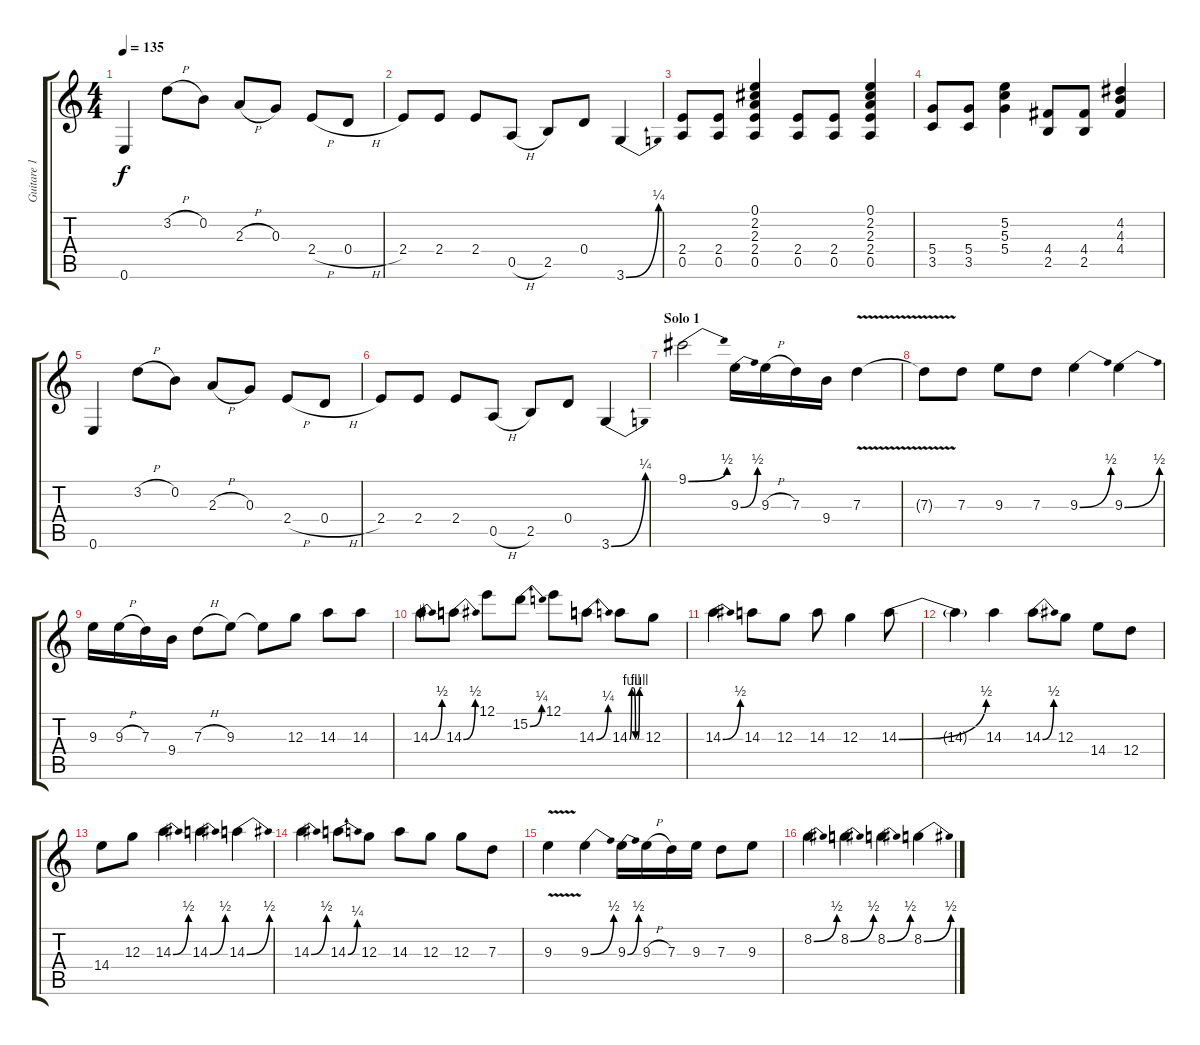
\track ("Guitare 1" "Guitare 1") {instrument distortionguitar}
\staff {score tabs}
\tuning (E4 B3 G3 D3 A2 E2) {hide}
\ts (4 4)
\tempo 135
\clef g2
\ks c
0.6.4{dy f} 3.2{h}.8 0.2.8 2.3{h}.8 0.3.8 2.4{h}.8 0.4{h}.8 |
2.4.8 2.4.8 2.4.8 0.5{h}.8 2.5.8 0.4.8 3.6{be (bend 0 0 60 1)}.4 |
(2.4 0.5).8 (2.4 0.5).8 (0.1 2.2 2.3 2.4 0.5).4 (2.4 0.5).8 (2.4 0.5).8 (0.1 2.2 2.3 2.4 0.5).4 |
(5.4 3.5).8 (5.4 3.5).8 (5.2 5.3 5.4).4 (4.4 2.5).8 (4.4 2.5).8 (4.2 4.3 4.4).4 |
0.6.4 3.2{h}.8 0.2.8 2.3{h}.8 0.3.8 2.4{h}.8 0.4{h}.8 |
2.4.8 2.4.8 2.4.8 0.5{h}.8 2.5.8 0.4.8 3.6{be (bend 0 0 60 1)}.4 |
\section ("" "Solo 1")
9.1{be (bend 0 0 60 2)}.2{volume 16} 9.3{be (bend 0 0 60 2)}.16 9.3{h}.16 7.3.16 9.4.16 7.3{v}.4 |
7.3{t}.8 7.3.8 9.3.8 7.3.8 9.3{be (bend 0 0 60 2)}.4 9.3{be (bend 0 0 60 2)}.4 |
9.3.16 9.3{h}.16 7.3.16 9.4.16 7.3{h}.8 9.3.8 9.3{t}.8 12.3.8 14.3.8 14.3.8 |
14.3{be (bend 0 0 60 2)}.8 14.3{be (bend 0 0 60 2)}.8 12.1.8 15.2{be (bend 0 0 60 1)}.8 12.1.8 14.3{be (bend 0 0 60 1)}.8 14.3{be (custom 0 0 10 4 20 4 30 0 40 0 50 4 60 4)}.8 12.3.8 |
14.3{be (bend 0 0 60 2)}.4 14.3.8 12.3.8 14.3.8 12.3.4 14.3{be (bend 0 0 60 2)}.8 |
14.3{t}.4 14.3.4 14.3{be (bend 0 0 60 2)}.8 12.3.8 14.4.8 12.4.8 |
14.4.8 12.3.8 14.3{be (bend 0 0 60 2)}.4 14.3{be (bend 0 0 60 2)}.4 14.3{be (bend 0 0 60 2)}.4 |
14.3{be (bend 0 0 60 2)}.4 14.3{be (bend 0 0 60 1)}.8 12.3.8 14.3.8 12.3.8 12.3.8 7.3.8 |
9.3{v}.4 9.3{be (bend 0 0 60 2)}.4 9.3{be (bend 0 0 60 2)}.16 9.3{h}.16 7.3.16 9.3.16 7.3.8 9.3.8 |
8.2{be (bend 0 0 60 2)}.4 8.2{be (bend 0 0 60 2)}.4 8.2{be (bend 0 0 60 2)}.4 8.2{be (bend 0 0 60 2)}.4
